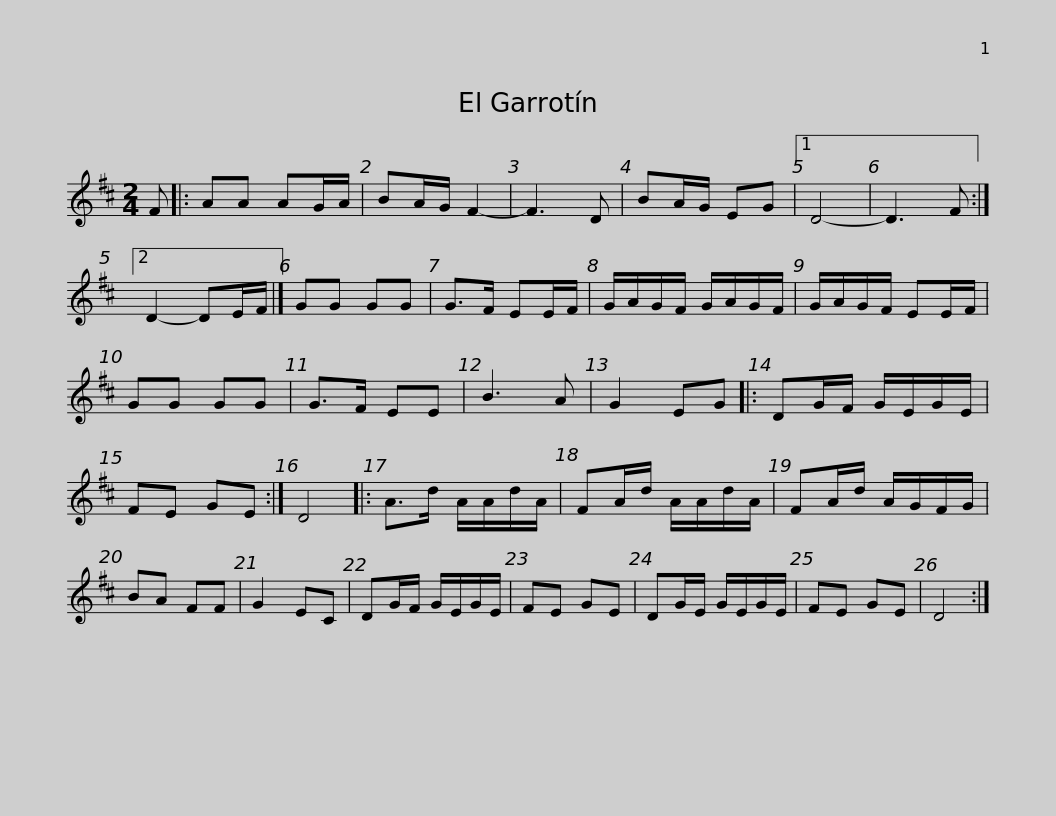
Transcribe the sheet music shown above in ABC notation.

X:1
L:1/8
M:2/4
I:linebreak $
K:D
V:1 treble
V:1
 F |: AA AG/A/ | BA/G/ F2- | F3 D | BA/G/ EG |1 %5
 D4- | D3 F :|2 D2- DE/F/ |] GG GG | G>F EE/F/ |$ %10
 G/A/G/F/ G/A/G/F/ | G/A/G/F/ EE/F/ | GG GG | G>F EE | B3 A | %15
 G2 EG |: DG/F/ G/E/G/E/ | FE GE :| D4 |:$ A>d A/A/d/A/ | %20
 FA/d/ A/A/d/A/ | FA/d/ A/G/F/G/ | BA FF | G2 EC | DG/F/ G/E/G/E/ | %25
 FE GE | DG/E/ G/E/G/E/ |$ FE GE | D4 :| %29
